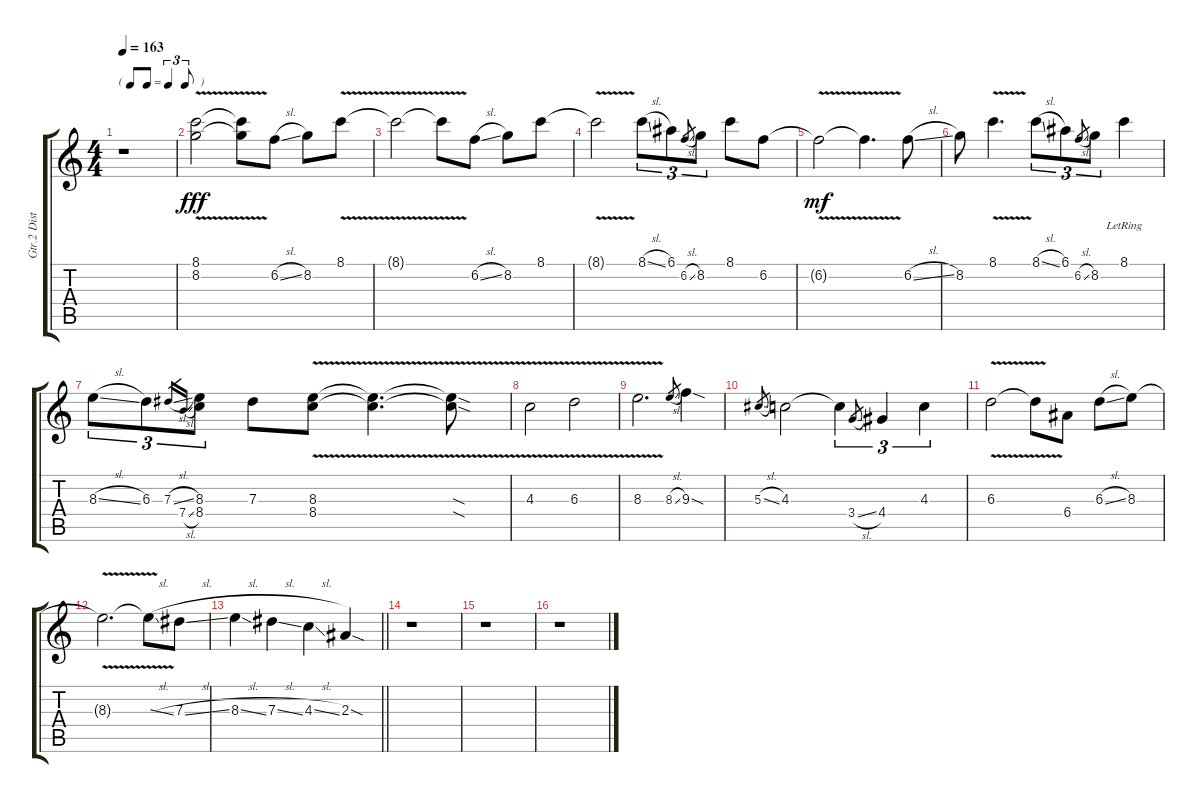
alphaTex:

\track ("Gtr.2 Dist Open E Tuning" "Gtr.2 Dist") {instrument distortionguitar}
\staff {score tabs}
\tuning (E4 B3 Ab3 E3 B2 E2) {hide}
\ts (4 4)
\tf triplet8th
\tempo 163
\clef g2
\ks c
r.1{dy fff instrument distortionguitar} |
(8.1{v} 8.2{v}).2 (8.1{v t} 8.2{v t}).8 6.2{sl}.8 8.2.8 8.1{v}.8 |
8.1{v t}.2 8.1{v t}.8 6.2{sl}.8 8.2.8 8.1.8 |
8.1{v t}.2 8.1{sl}.8{tu (3 2)} 6.1.8{tu (3 2)} 6.2{sl}.8{gr} 8.2.8{tu (3 2)} 8.1.8 6.2.8 |
6.2{v t}.2{dy mf} 6.2{v t}.4{d} 6.2{sl}.8 |
8.2.8 8.1{v}.4{d} 8.1{sl}.8{tu (3 2)} 6.1.8{tu (3 2)} 6.2{sl}.8{gr} 8.2.8{tu (3 2)} 8.1{lr}.4 |
8.3{sl}.8{tu (3 2)} 6.3.8{tu (3 2)} 7.3{sl}.16{gr} 7.4{sl}.16{gr} (8.3 8.4).8{tu (3 2)} 7.3.8 (8.3{v} 8.4{v}).8 (8.3{v t} 8.4{v t}).4{d} (8.3{sod t} 8.4{sod t}).8 |
4.3{v}.2 6.3{v}.2 |
8.3{v}.2{d} 8.3{sl}.8{gr} 9.3{sod}.4 |
5.3{sl}.8{gr} 4.3.2 4.3{t}.4{tu (3 2)} 3.4{sl}.8{gr} 4.4.4{tu (3 2)} 4.3.4{tu (3 2)} |
6.3{v}.2 6.3{v t}.8 6.4.8 6.3{sl}.8 8.3.8 |
8.3{v t}.2{d} 8.3{sl t}.8 7.3{sl}.8 |
\barLineRight lightlight
8.3{sl}.4 7.3{sl}.4 4.3{sl}.4 2.3{sod}.4 |
r.1 |
r.1 |
r.1
